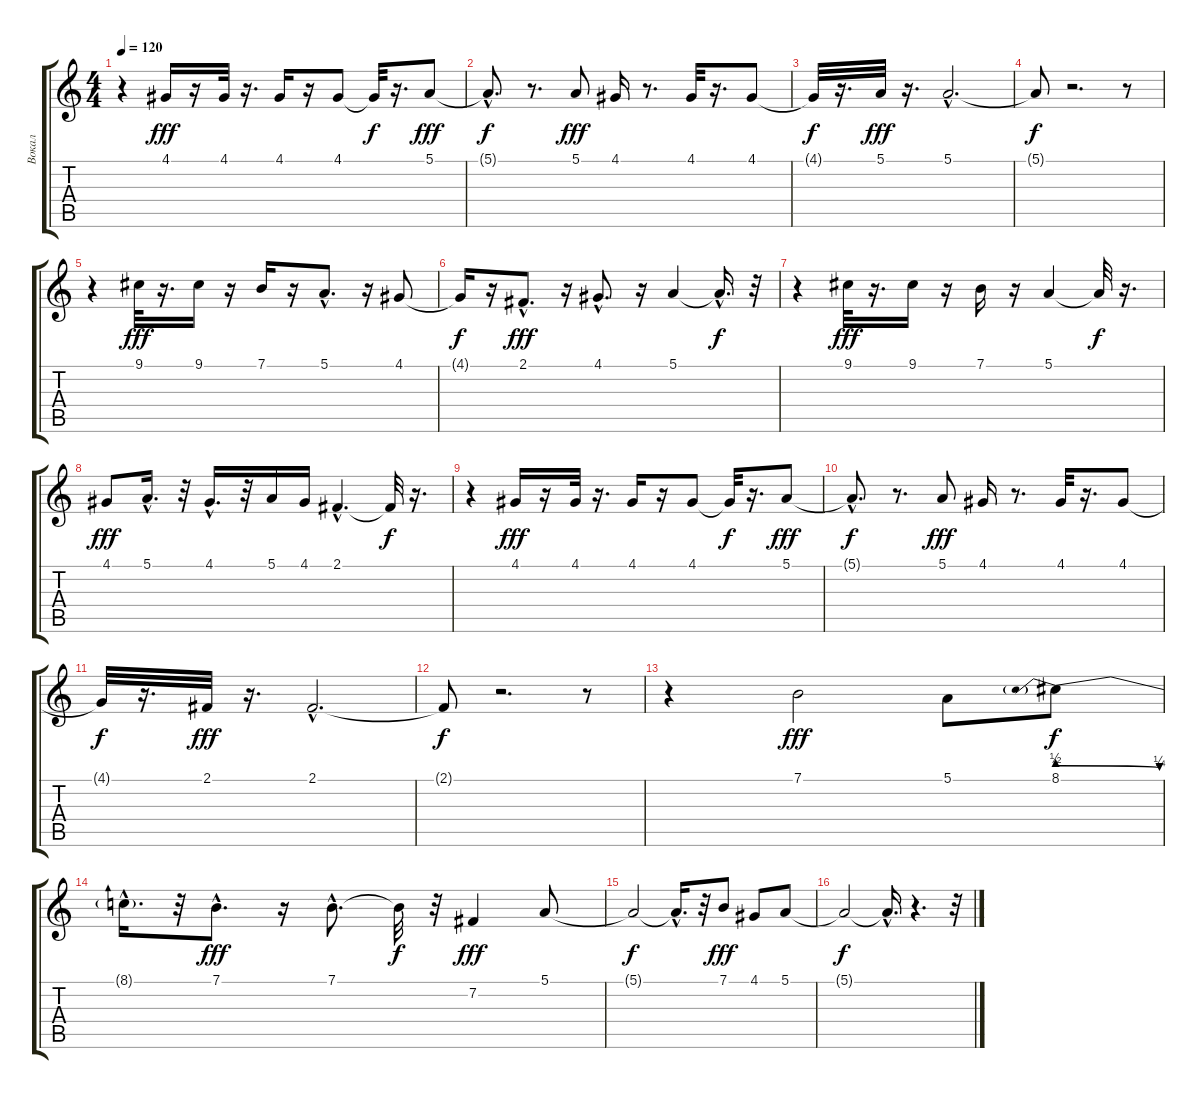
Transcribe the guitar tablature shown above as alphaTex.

\track ("Вокал" "Вокал") {instrument fx5brightness}
\staff {score tabs}
\tuning (E4 B3 G3 D3 A2 E2) {hide}
\ts (4 4)
\tempo 120
\clef g2
\ks c
r.4{dy f} 4.1.16{dy fff} r.16 4.1.32 r.16{d} 4.1.16 r.16 4.1.8 4.1{t}.32{dy f} r.16{d} 5.1.8{dy fff} |
5.1{hac t}.8{d dy f} r.8{d} 5.1.8{dy fff} 4.1.16 r.8{d} 4.1.32 r.16{d} 4.1.8 |
4.1{t}.32{dy f} r.16{d} 5.1.32{dy fff} r.16{d} 5.1{hac}.2{d} |
5.1{t}.8{dy f} r.2{d} r.8 |
r.4 9.1.32{dy fff} r.16{d} 9.1.16 r.16 7.1.16 r.16 5.1{hac}.8{d} r.16 4.1.8 |
4.1{t}.16{dy f} r.16 2.1{hac}.8{d dy fff} r.16 4.1{hac}.8{d} r.16 5.1.4 5.1{hac t}.16{d dy f} r.32 |
r.4 9.1.32{dy fff} r.16{d} 9.1.16 r.16 7.1.16 r.16 5.1.4 5.1{t}.32{dy f} r.16{d} |
4.1.8{dy fff} 5.1{hac}.16{d} r.32 4.1{hac}.16{d} r.32 5.1.16 4.1.16 2.1{hac}.4{d} 2.1{t}.32{dy f} r.16{d} |
r.4 4.1.16{dy fff} r.16 4.1.32 r.16{d} 4.1.16 r.16 4.1.8 4.1{t}.32{dy f} r.16{d} 5.1.8{dy fff} |
5.1{hac t}.8{d dy f} r.8{d} 5.1.8{dy fff} 4.1.16 r.8{d} 4.1.32 r.16{d} 4.1.8 |
4.1{t}.32{dy f} r.16{d} 2.1.32{dy fff} r.16{d} 2.1{hac}.2{d} |
2.1{t}.8{dy f} r.2{d} r.8 |
r.4 7.1.2{dy fff} 5.1.8 8.1{be (prebendrelease 0 2 60 1)}.8{dy f} |
8.1{hac t}.16{d} r.32 7.1{hac}.8{d dy fff} r.16 7.1{hac}.8{d} 7.1{t}.32{dy f} r.32 7.2.4{dy fff} 5.1.8 |
5.1{t}.2{dy f} 5.1{hac t}.16{d} r.32 7.1.8{dy fff} 4.1.8 5.1.8 |
5.1{t}.2{dy f} 5.1{hac t}.16{d} r.4{d} r.32
